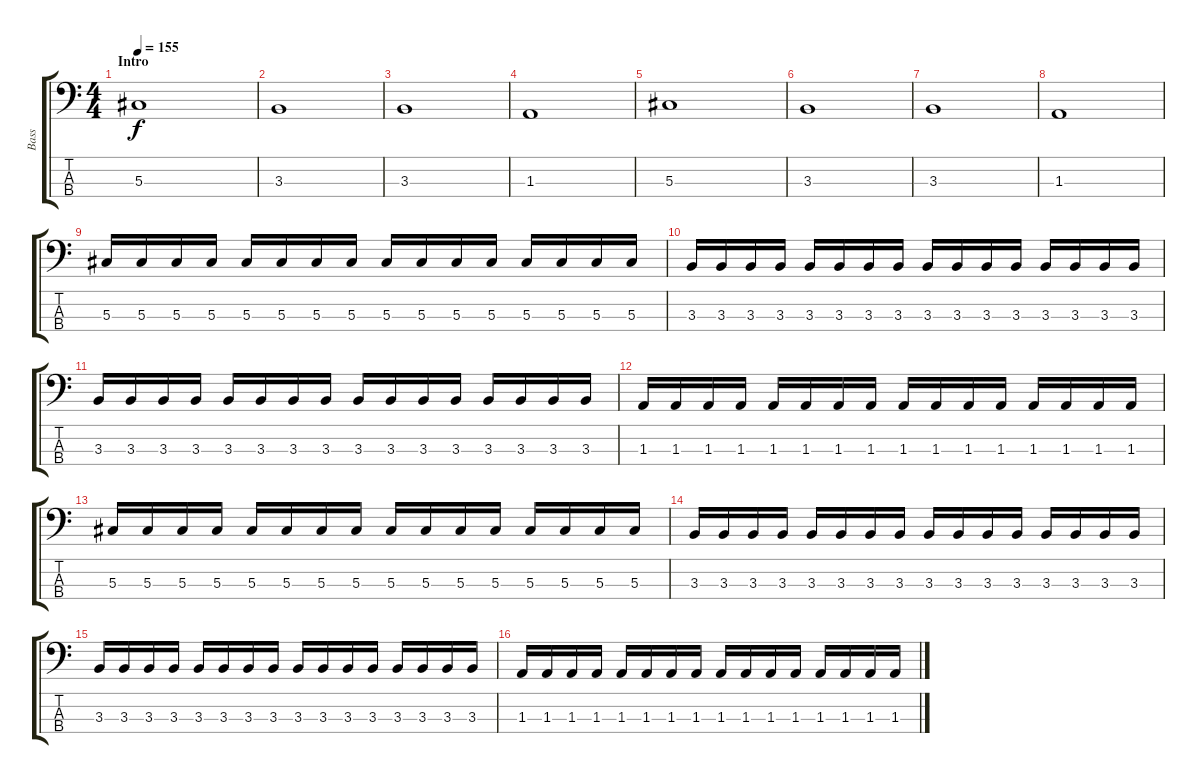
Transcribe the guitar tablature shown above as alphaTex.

\track ("Bass" "Bass") {instrument electricbassfinger}
\staff {score tabs}
\tuning (Gb2 Db2 Ab1 Eb1) {hide}
\ts (4 4)
\section ("" "Intro")
\tempo 155
\clef f4
\ks c
5.3.1{dy f instrument electricbassfinger} |
3.3.1 |
3.3.1 |
1.3.1 |
5.3.1 |
3.3.1 |
3.3.1 |
1.3.1 |
5.3.16 5.3.16 5.3.16 5.3.16 5.3.16 5.3.16 5.3.16 5.3.16 5.3.16 5.3.16 5.3.16 5.3.16 5.3.16 5.3.16 5.3.16 5.3.16 |
3.3.16 3.3.16 3.3.16 3.3.16 3.3.16 3.3.16 3.3.16 3.3.16 3.3.16 3.3.16 3.3.16 3.3.16 3.3.16 3.3.16 3.3.16 3.3.16 |
3.3.16 3.3.16 3.3.16 3.3.16 3.3.16 3.3.16 3.3.16 3.3.16 3.3.16 3.3.16 3.3.16 3.3.16 3.3.16 3.3.16 3.3.16 3.3.16 |
1.3.16 1.3.16 1.3.16 1.3.16 1.3.16 1.3.16 1.3.16 1.3.16 1.3.16 1.3.16 1.3.16 1.3.16 1.3.16 1.3.16 1.3.16 1.3.16 |
5.3.16 5.3.16 5.3.16 5.3.16 5.3.16 5.3.16 5.3.16 5.3.16 5.3.16 5.3.16 5.3.16 5.3.16 5.3.16 5.3.16 5.3.16 5.3.16 |
3.3.16 3.3.16 3.3.16 3.3.16 3.3.16 3.3.16 3.3.16 3.3.16 3.3.16 3.3.16 3.3.16 3.3.16 3.3.16 3.3.16 3.3.16 3.3.16 |
3.3.16 3.3.16 3.3.16 3.3.16 3.3.16 3.3.16 3.3.16 3.3.16 3.3.16 3.3.16 3.3.16 3.3.16 3.3.16 3.3.16 3.3.16 3.3.16 |
1.3.16 1.3.16 1.3.16 1.3.16 1.3.16 1.3.16 1.3.16 1.3.16 1.3.16 1.3.16 1.3.16 1.3.16 1.3.16 1.3.16 1.3.16 1.3.16
